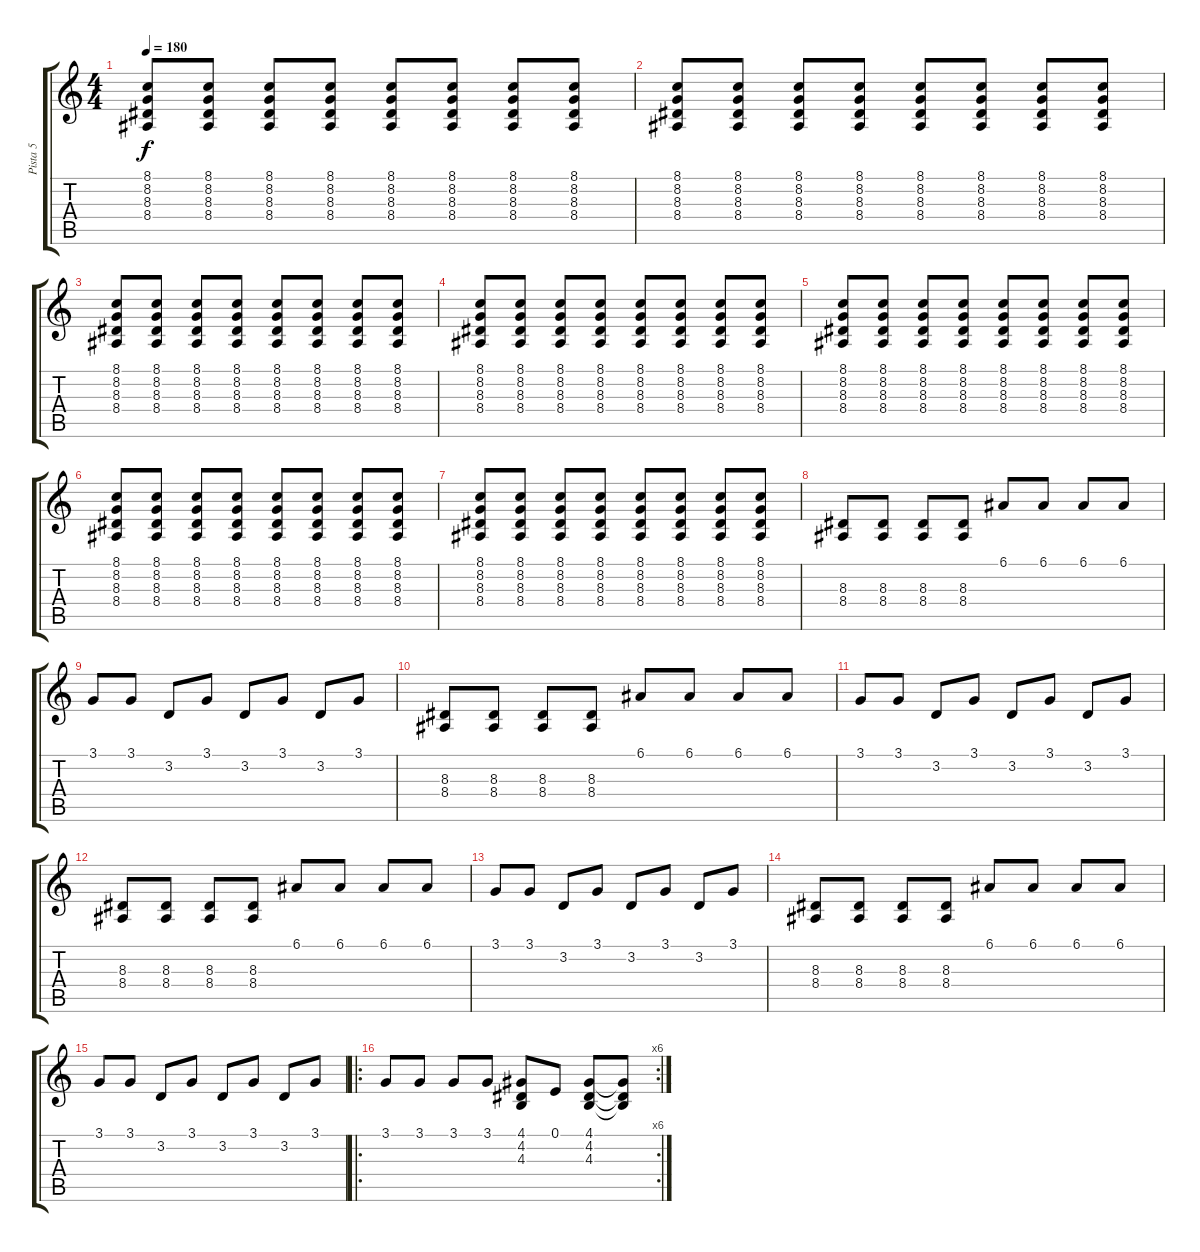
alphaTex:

\track ("Pista 5" "Pista 5") {instrument taikodrum}
\staff {score tabs}
\tuning (E4 B3 G3 D3 A2 E2) {hide}
\ts (4 4)
\tempo 180
\clef g2
\ks c
(8.1 8.2 8.3 8.4).8{dy f instrument taikodrum} (8.1 8.2 8.3 8.4).8 (8.1 8.2 8.3 8.4).8 (8.1 8.2 8.3 8.4).8 (8.1 8.2 8.3 8.4).8 (8.1 8.2 8.3 8.4).8 (8.1 8.2 8.3 8.4).8 (8.1 8.2 8.3 8.4).8 |
(8.1 8.2 8.3 8.4).8 (8.1 8.2 8.3 8.4).8 (8.1 8.2 8.3 8.4).8 (8.1 8.2 8.3 8.4).8 (8.1 8.2 8.3 8.4).8 (8.1 8.2 8.3 8.4).8 (8.1 8.2 8.3 8.4).8 (8.1 8.2 8.3 8.4).8 |
(8.1 8.2 8.3 8.4).8 (8.1 8.2 8.3 8.4).8 (8.1 8.2 8.3 8.4).8 (8.1 8.2 8.3 8.4).8 (8.1 8.2 8.3 8.4).8 (8.1 8.2 8.3 8.4).8 (8.1 8.2 8.3 8.4).8 (8.1 8.2 8.3 8.4).8 |
(8.1 8.2 8.3 8.4).8 (8.1 8.2 8.3 8.4).8 (8.1 8.2 8.3 8.4).8 (8.1 8.2 8.3 8.4).8 (8.1 8.2 8.3 8.4).8 (8.1 8.2 8.3 8.4).8 (8.1 8.2 8.3 8.4).8 (8.1 8.2 8.3 8.4).8 |
(8.1 8.2 8.3 8.4).8 (8.1 8.2 8.3 8.4).8 (8.1 8.2 8.3 8.4).8 (8.1 8.2 8.3 8.4).8 (8.1 8.2 8.3 8.4).8 (8.1 8.2 8.3 8.4).8 (8.1 8.2 8.3 8.4).8 (8.1 8.2 8.3 8.4).8 |
(8.1 8.2 8.3 8.4).8 (8.1 8.2 8.3 8.4).8 (8.1 8.2 8.3 8.4).8 (8.1 8.2 8.3 8.4).8 (8.1 8.2 8.3 8.4).8 (8.1 8.2 8.3 8.4).8 (8.1 8.2 8.3 8.4).8 (8.1 8.2 8.3 8.4).8 |
(8.1 8.2 8.3 8.4).8 (8.1 8.2 8.3 8.4).8 (8.1 8.2 8.3 8.4).8 (8.1 8.2 8.3 8.4).8 (8.1 8.2 8.3 8.4).8 (8.1 8.2 8.3 8.4).8 (8.1 8.2 8.3 8.4).8 (8.1 8.2 8.3 8.4).8 |
(8.3 8.4).8 (8.3 8.4).8 (8.3 8.4).8 (8.3 8.4).8 6.1.8 6.1.8 6.1.8 6.1.8 |
3.1.8 3.1.8 3.2.8 3.1.8 3.2.8 3.1.8 3.2.8 3.1.8 |
(8.3 8.4).8 (8.3 8.4).8 (8.3 8.4).8 (8.3 8.4).8 6.1.8 6.1.8 6.1.8 6.1.8 |
3.1.8 3.1.8 3.2.8 3.1.8 3.2.8 3.1.8 3.2.8 3.1.8 |
(8.3 8.4).8 (8.3 8.4).8 (8.3 8.4).8 (8.3 8.4).8 6.1.8 6.1.8 6.1.8 6.1.8 |
3.1.8 3.1.8 3.2.8 3.1.8 3.2.8 3.1.8 3.2.8 3.1.8 |
(8.3 8.4).8 (8.3 8.4).8 (8.3 8.4).8 (8.3 8.4).8 6.1.8 6.1.8 6.1.8 6.1.8 |
3.1.8 3.1.8 3.2.8 3.1.8 3.2.8 3.1.8 3.2.8 3.1.8 |
\ro
\rc 6
3.1.8 3.1.8 3.1.8 3.1.8 (4.1 4.2 4.3).8 0.1.8 (4.1 4.2 4.3).8 (4.1{t} 4.2{t} 4.3{t}).8
